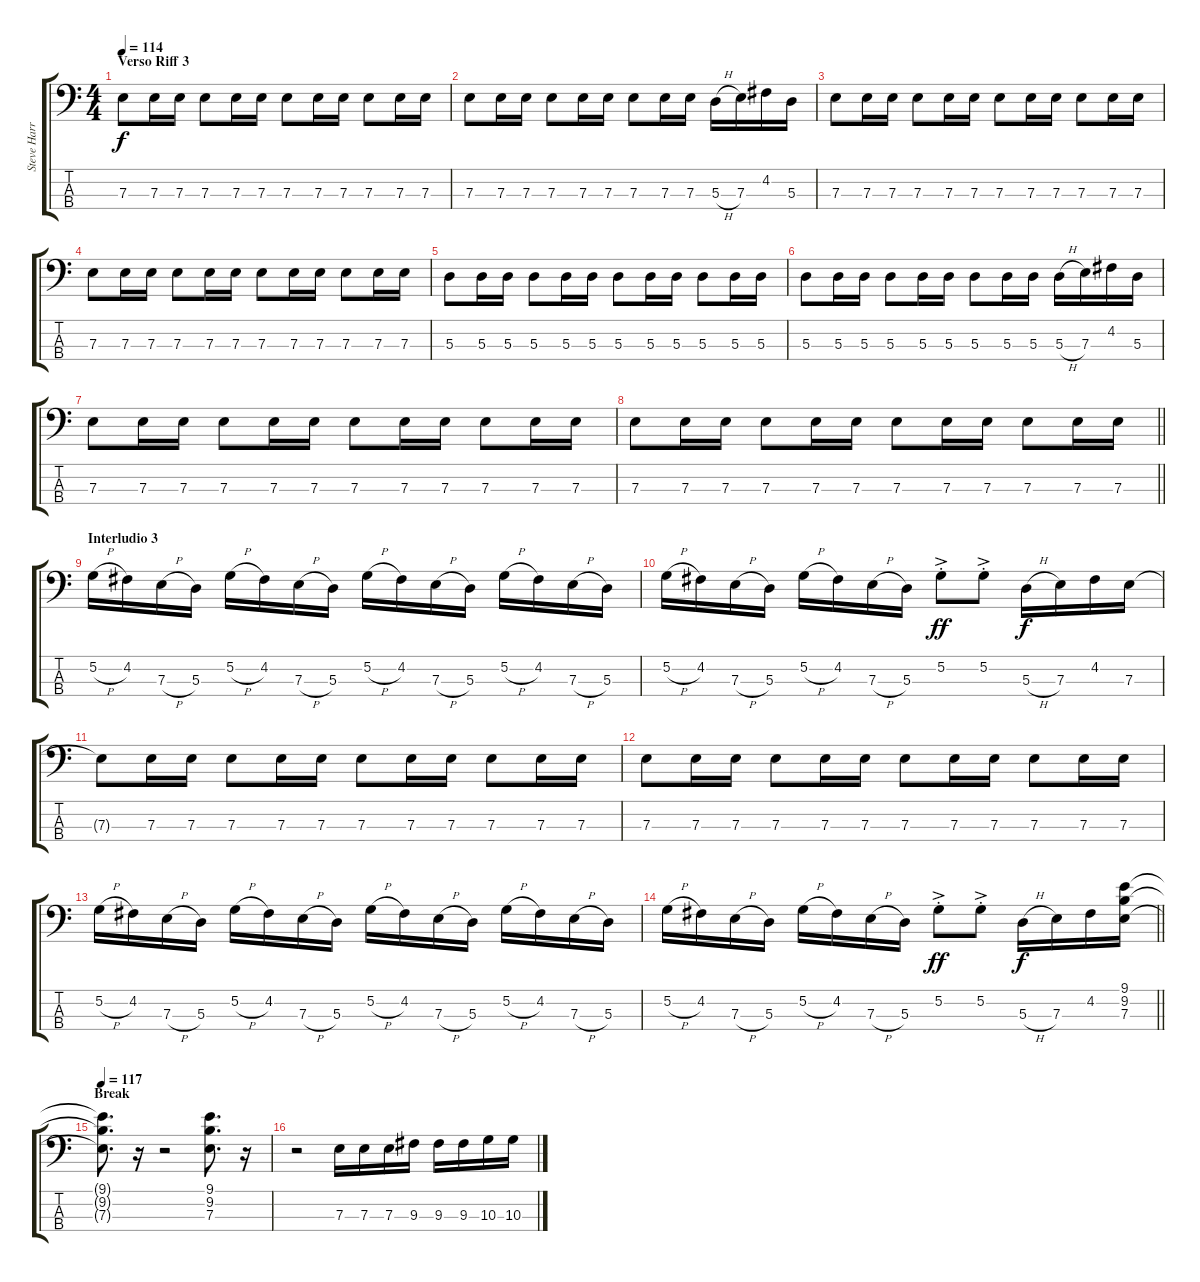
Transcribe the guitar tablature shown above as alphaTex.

\track ("Steve Harris" "Steve Harr") {instrument electricbassfinger}
\staff {score tabs}
\tuning (G2 D2 A1 E1) {hide}
\ts (4 4)
\section ("" "Verso Riff 3")
\tempo 114
\clef f4
\ks c
7.3.8{dy f} 7.3.16 7.3.16 7.3.8 7.3.16 7.3.16 7.3.8 7.3.16 7.3.16 7.3.8 7.3.16 7.3.16 |
7.3.8 7.3.16 7.3.16 7.3.8 7.3.16 7.3.16 7.3.8 7.3.16 7.3.16 5.3{h}.16 7.3.16 4.2.16 5.3.16 |
7.3.8 7.3.16 7.3.16 7.3.8 7.3.16 7.3.16 7.3.8 7.3.16 7.3.16 7.3.8 7.3.16 7.3.16 |
7.3.8 7.3.16 7.3.16 7.3.8 7.3.16 7.3.16 7.3.8 7.3.16 7.3.16 7.3.8 7.3.16 7.3.16 |
5.3.8 5.3.16 5.3.16 5.3.8 5.3.16 5.3.16 5.3.8 5.3.16 5.3.16 5.3.8 5.3.16 5.3.16 |
5.3.8 5.3.16 5.3.16 5.3.8 5.3.16 5.3.16 5.3.8 5.3.16 5.3.16 5.3{h}.16 7.3.16 4.2.16 5.3.16 |
7.3.8 7.3.16 7.3.16 7.3.8 7.3.16 7.3.16 7.3.8 7.3.16 7.3.16 7.3.8 7.3.16 7.3.16 |
\barLineRight lightlight
7.3.8 7.3.16 7.3.16 7.3.8 7.3.16 7.3.16 7.3.8 7.3.16 7.3.16 7.3.8 7.3.16 7.3.16 |
\section ("" "Interludio 3")
5.2{h}.16 4.2.16 7.3{h}.16 5.3.16 5.2{h}.16 4.2.16 7.3{h}.16 5.3.16 5.2{h}.16 4.2.16 7.3{h}.16 5.3.16 5.2{h}.16 4.2.16 7.3{h}.16 5.3.16 |
5.2{h}.16 4.2.16 7.3{h}.16 5.3.16 5.2{h}.16 4.2.16 7.3{h}.16 5.3.16 5.2{ac st}.8{dy ff} 5.2{ac st}.8 5.3{h}.16{dy f} 7.3.16 4.2.16 7.3.16 |
7.3{t}.8 7.3.16 7.3.16 7.3.8 7.3.16 7.3.16 7.3.8 7.3.16 7.3.16 7.3.8 7.3.16 7.3.16 |
7.3.8 7.3.16 7.3.16 7.3.8 7.3.16 7.3.16 7.3.8 7.3.16 7.3.16 7.3.8 7.3.16 7.3.16 |
5.2{h}.16 4.2.16 7.3{h}.16 5.3.16 5.2{h}.16 4.2.16 7.3{h}.16 5.3.16 5.2{h}.16 4.2.16 7.3{h}.16 5.3.16 5.2{h}.16 4.2.16 7.3{h}.16 5.3.16 |
\barLineRight lightlight
5.2{h}.16 4.2.16 7.3{h}.16 5.3.16 5.2{h}.16 4.2.16 7.3{h}.16 5.3.16 5.2{ac st}.8{dy ff} 5.2{ac st}.8 5.3{h}.16{dy f} 7.3.16 4.2.16 (9.1 9.2 7.3).16 |
\section ("" "Break")
\tempo 117
(9.1{t} 9.2{t} 7.3{t}).8{d} r.16 r.2 (9.1 9.2 7.3).8{d} r.16 |
r.2 7.3.16 7.3.16 7.3.16 9.3.16 9.3.16 9.3.16 10.3.16 10.3.16
